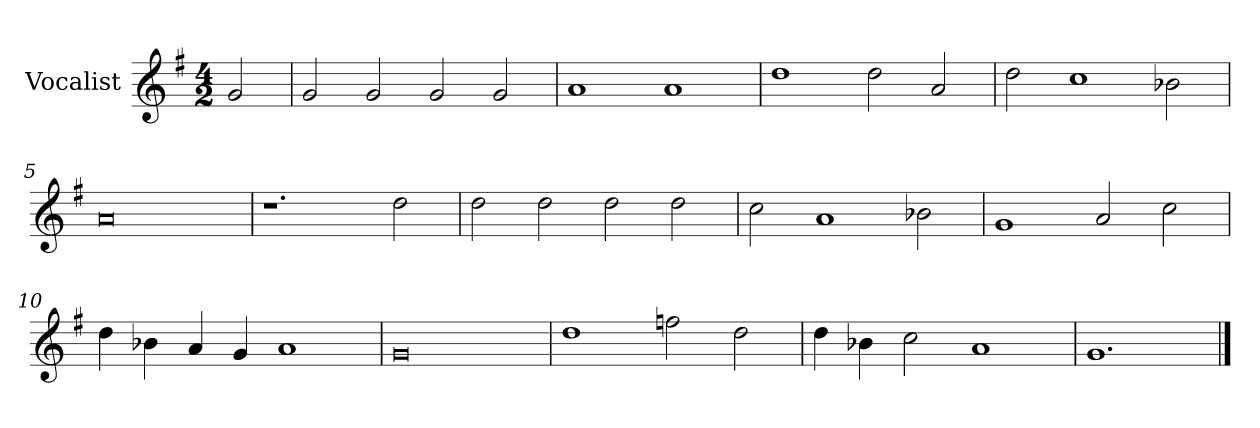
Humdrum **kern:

**kern
*part1
*staff1
*I"Vocalist
*k[f#]
*G:
*M4/2
=
2g
=1
2g
2g
2g
2g
=2
1a
1a
=3
1dd
2dd
2a
=4
2dd
1cc
2b-X
=5
0a
=6
1.r
2dd
=7
2dd
2dd
2dd
2dd
=8
2cc
1a
2b-X
=9
1g
2a
2cc
=10
4dd
4b-X
4a
4g
1a
=11
0g
=12
1dd
2ffn
2dd
=13
4dd
4b-X
2cc
1a
=14
1.g
==
*-
